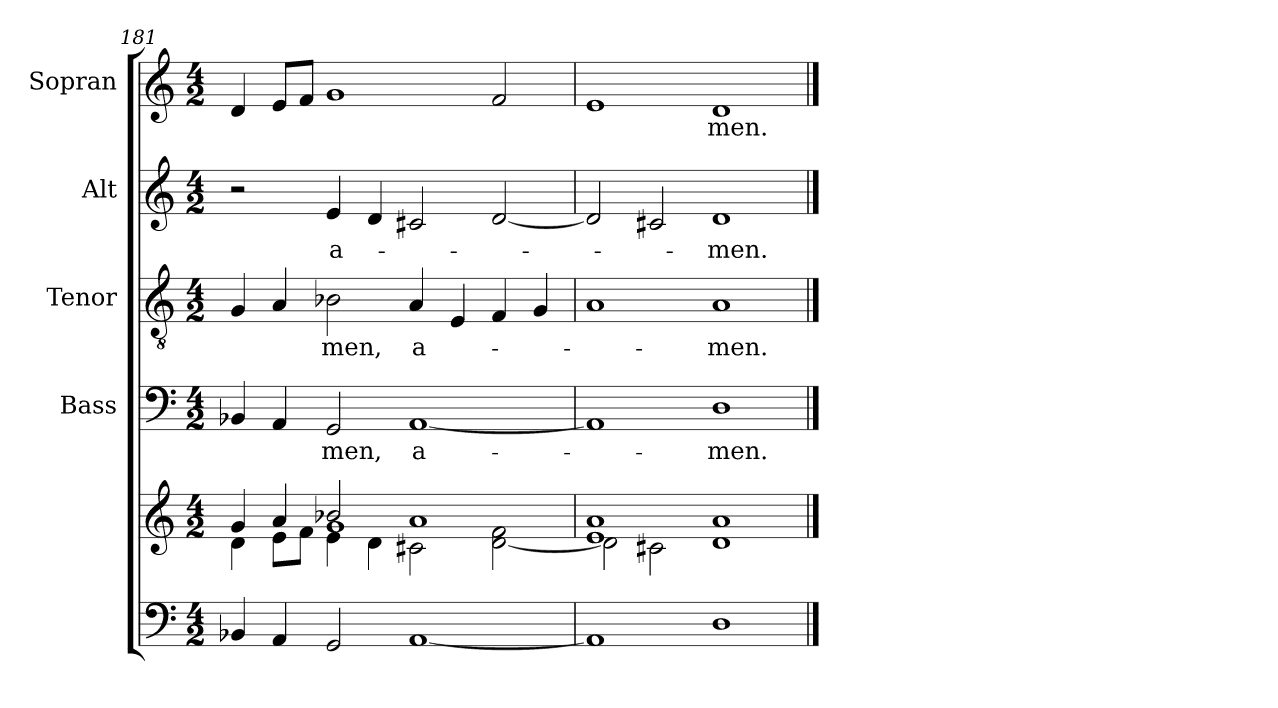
**kern	**kern	**kern	**text	**kern	**text	**kern	**text	**kern	**text
*part5	*part5	*part4	*part4	*part3	*part3	*part2	*part2	*part1	*part1
*staff6	*staff5	*staff4	*staff4	*staff3	*staff3	*staff2	*staff2	*staff1	*staff1
*	*	*I"Bass	*	*I"Tenor	*	*I"Alt	*	*I"Sopran	*
*	*	*I'B.	*	*I'T.	*	*I'A.	*	*I'S.	*
*clefF4	*clefG2	*clefF4	*	*clefGv2	*	*clefG2	*	*clefG2	*
*k[]	*k[]	*k[]	*	*k[]	*	*k[]	*	*k[]	*
*C:	*C:	*C:	*	*C:	*	*C:	*	*C:	*
*M4/2	*M4/2	*M4/2	*	*M4/2	*	*M4/2	*	*M4/2	*
=181	=181	=181	=181	=181	=181	=181	=181	=181	=181
*	*^	*	*	*	*	*	*	*	*
*	*	*^	*	*	*	*	*	*	*	*
4BB-X/	4g/	4d\	2ryy	4BB-X/	.	4G/	.	2r	.	4d/	.
4AA/	4a/	8e\L	.	4AA/	.	4A/	.	.	.	8e/L	.
.	.	8f\J	.	.	.	.	.	.	.	8f/J	.
!	!	!	!	!	!LO:LY:b	!	!LO:LY:b	!	!LO:LY:b	!	!
2GG/	2b-X/	4e\	1g	2GG/	-men,	2B-X\	-men,	4e/	a-	1g	.
.	.	4d\	.	.	.	.	.	4d/	.	.	.
!	!	!	!	!	!LO:LY:b	!	!LO:LY:b	!	!	!	!
[1AA	1a	2c#X\	.	[1AA	a-	4A/	a-	2c#X/	.	.	.
.	.	.	.	.	.	4E/	.	.	.	.	.
.	.	[<2d\ 2f\	2ryy	.	.	4F/	.	[2d/	.	2f/	.
.	.	.	.	.	.	4G/	.	.	.	.	.
*	*	*v	*v	*	*	*	*	*	*	*	*
=182	=182	=182	=182	=182	=182	=182	=182	=182	=182	=182
1AA]	1e 1a	2d\]	1AA]	.	1A	.	2d/]	.	1e	.
.	.	2c#X\	.	.	.	.	2c#X/	.	.	.
!	!	!	!	!LO:LY:b	!	!LO:LY:b	!	!LO:LY:b	!	!LO:LY:b
1D	1a	1d	1D	-men.	1A	-men.	1d	-men.	1d	-men.
*	*v	*v	*	*	*	*	*	*	*	*
==	==	==	==	==	==	==	==	==	==
*-	*-	*-	*-	*-	*-	*-	*-	*-	*-
